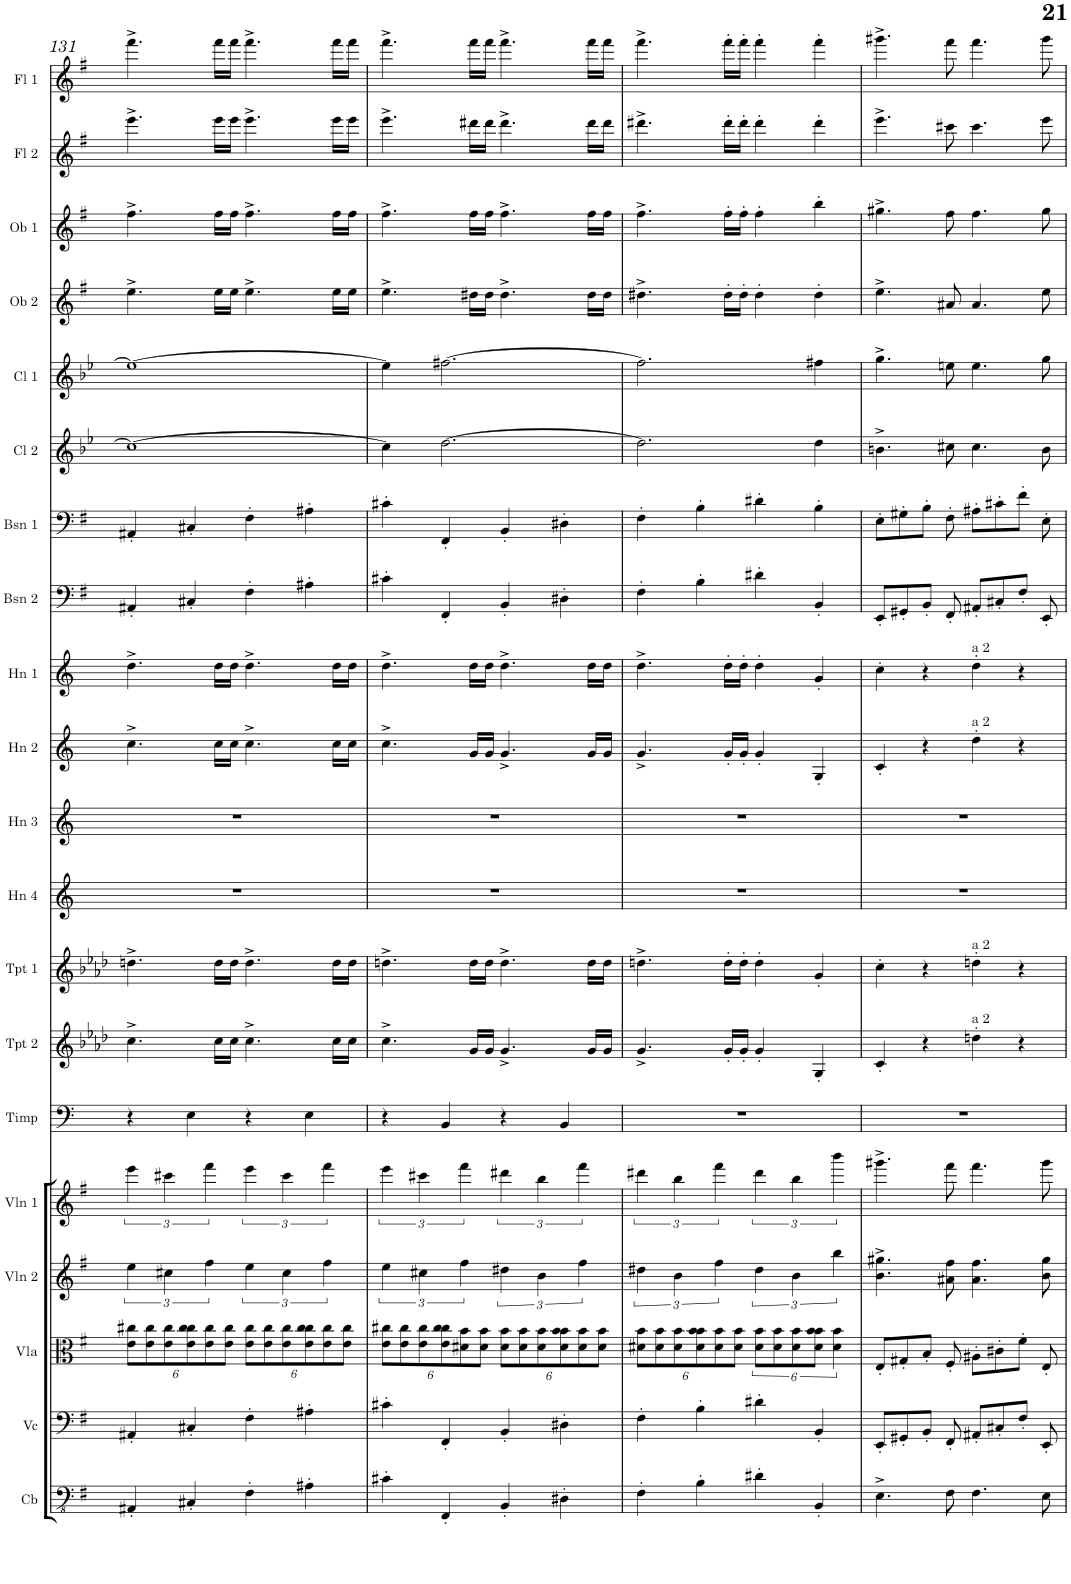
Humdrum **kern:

**kern	**kern	**kern	**kern	**kern	**kern	**kern	**kern	**kern	**kern	**kern	**kern	**kern	**kern	**kern	**kern	**kern	**kern	**kern	**kern
*part20	*part19	*part18	*part17	*part16	*part15	*part14	*part13	*part12	*part11	*part10	*part9	*part8	*part7	*part6	*part5	*part4	*part3	*part2	*part1
*staff20	*staff19	*staff18	*staff17	*staff16	*staff15	*staff14	*staff13	*staff12	*staff11	*staff10	*staff9	*staff8	*staff7	*staff6	*staff5	*staff4	*staff3	*staff2	*staff1
*I"Contrabass	*I"Violoncello	*I"Viola	*I"Violin 2	*I"Violin 1	*I"Timpani	*I"E Trumpet 2	*I"E Trumpet 1	*I"C Horn 4	*I"C Horn 3	*I"E Horn 2	*I"E Horn 1	*I"Bassoon 2	*I"Bassoon 1	*I"A Clarinet 2	*I"A Clarinet 1	*I"Oboe 2	*I"Oboe 1	*I"Flute 2	*I"Flute 1
*I'Cb	*I'Vc	*I'Vla	*I'Vln 2	*I'Vln 1	*I'Timp	*I'Tpt 2	*I'Tpt 1	*I'Hn 4	*I'Hn 3	*I'Hn 2	*I'Hn 1	*I'Bsn 2	*I'Bsn 1	*I'Cl 2	*I'Cl 1	*I'Ob 2	*I'Ob 1	*I'Fl 2	*I'Fl 1
!!LO:PB:g=z
*clefFv4	*clefF4	*clefC3	*clefG2	*clefG2	*clefF4	*clefG2	*clefG2	*clefG2	*clefG2	*clefG2	*clefG2	*clefF4	*clefF4	*clefG2	*clefG2	*clefG2	*clefG2	*clefG2	*clefG2
*Trd7c12	*	*	*	*	*	*Trd-2c-4	*Trd-2c-4	*Trd7c12	*Trd7c12	*Trd5c8	*Trd5c8	*	*	*Trd2c3	*Trd2c3	*	*	*	*
*k[f#]	*k[f#]	*k[f#]	*k[f#]	*k[f#]	*k[]	*k[b-e-a-d-]	*k[b-e-a-d-]	*k[]	*k[]	*k[]	*k[]	*k[f#]	*k[f#]	*k[b-e-]	*k[b-e-]	*k[f#]	*k[f#]	*k[f#]	*k[f#]
*M2/2	*M2/2	*M2/2	*M2/2	*M2/2	*M2/2	*M2/2	*M2/2	*M2/2	*M2/2	*M2/2	*M2/2	*M2/2	*M2/2	*M2/2	*M2/2	*M2/2	*M2/2	*M2/2	*M2/2
*met(c|)	*met(c|)	*met(c|)	*met(c|)	*met(c|)	*met(c|)	*met(c|)	*met(c|)	*met(c|)	*met(c|)	*met(c|)	*met(c|)	*met(c|)	*met(c|)	*met(c|)	*met(c|)	*met(c|)	*met(c|)	*met(c|)	*met(c|)
*	*	*Xbrackettup	*	*	*	*	*	*	*	*	*	*	*	*	*	*	*	*	*
=131	=131	=131	=131	=131	=131	=131	=131	=131	=131	=131	=131	=131	=131	=131	=131	=131	=131	=131	=131
4AAA#X'/	4AA#X'/	12e\ 12cc#X\L	6ee\	6eee\	4r	4.cc^\	4.ddn^\	1r	1r	4.cc^\	4.dd^\	4AA#X'/	4AA#X'/	1cc#_	1ee_	4.ee^\	4.ff#^\	4.eee^\	4.fff#^\
.	.	12e\ 12cc#\	.	.	.	.	.	.	.	.	.	.	.	.	.	.	.	.	.
.	.	12e\ 12cc#\	6cc#X\	6ccc#X\	.	.	.	.	.	.	.	.	.	.	.	.	.	.	.
4CC#X'/	4C#X'/	12e\ 12cc#\ 12cc#\	.	.	4E\	.	.	.	.	.	.	4C#X'/	4C#X'/	.	.	.	.	.	.
.	.	12e\ 12cc#\	6ff#\	6fff#\	.	.	.	.	.	.	.	.	.	.	.	.	.	.	.
.	.	.	.	.	.	16cc\LL	16dd\LL	.	.	16cc\LL	16dd\LL	.	.	.	.	16ee\LL	16ff#\LL	16eee\LL	16fff#\LL
.	.	12e\ 12cc#\J	.	.	.	.	.	.	.	.	.	.	.	.	.	.	.	.	.
.	.	.	.	.	.	16cc\JJ	16dd\JJ	.	.	16cc\JJ	16dd\JJ	.	.	.	.	16ee\JJ	16ff#\JJ	16eee\JJ	16fff#\JJ
4FF#'\	4F#'\	12e\ 12cc#\L	6ee\	6eee\	4r	4.cc^\	4.dd^\	.	.	4.cc^\	4.dd^\	4F#'\	4F#'\	.	.	4.ee^\	4.ff#^\	4.eee^\	4.fff#^\
.	.	12e\ 12cc#\	.	.	.	.	.	.	.	.	.	.	.	.	.	.	.	.	.
.	.	12e\ 12cc#\	6cc#\	6ccc#\	.	.	.	.	.	.	.	.	.	.	.	.	.	.	.
4AA#X'\	4A#X'\	12e\ 12cc#\ 12cc#\	.	.	4E\	.	.	.	.	.	.	4A#X'\	4A#X'\	.	.	.	.	.	.
.	.	12e\ 12cc#\	6ff#\	6fff#\	.	.	.	.	.	.	.	.	.	.	.	.	.	.	.
.	.	.	.	.	.	16cc\LL	16dd\LL	.	.	16cc\LL	16dd\LL	.	.	.	.	16ee\LL	16ff#\LL	16eee\LL	16fff#\LL
.	.	12e\ 12cc#\J	.	.	.	.	.	.	.	.	.	.	.	.	.	.	.	.	.
.	.	.	.	.	.	16cc\JJ	16dd\JJ	.	.	16cc\JJ	16dd\JJ	.	.	.	.	16ee\JJ	16ff#\JJ	16eee\JJ	16fff#\JJ
=132	=132	=132	=132	=132	=132	=132	=132	=132	=132	=132	=132	=132	=132	=132	=132	=132	=132	=132	=132
4C#X'\	4c#X'\	12e\ 12cc#X\L	6ee\	6eee\	4r	4.cc^\	4.ddn^\	1r	1r	4.cc^\	4.dd^\	4c#X'\	4c#X'\	4cc#\]	4ee\]	4.ee^\	4.ff#^\	4.eee^\	4.fff#^\
.	.	12e\ 12cc#\	.	.	.	.	.	.	.	.	.	.	.	.	.	.	.	.	.
.	.	12e\ 12cc#\	6cc#X\	6ccc#X\	.	.	.	.	.	.	.	.	.	.	.	.	.	.	.
4FFF#'/	4FF#'/	12e\ 12cc#\ 12cc#\	.	.	4BB/	.	.	.	.	.	.	4FF#'/	4FF#'/	[2.dd\	[2.ff#X\	.	.	.	.
.	.	12d#X\ 12b\	6ff#\	6fff#\	.	.	.	.	.	.	.	.	.	.	.	.	.	.	.
.	.	.	.	.	.	16g/LL	16dd\LL	.	.	16g/LL	16dd\LL	.	.	.	.	16dd#X\LL	16ff#\LL	16ddd#X\LL	16fff#\LL
.	.	12d#\ 12b\J	.	.	.	.	.	.	.	.	.	.	.	.	.	.	.	.	.
.	.	.	.	.	.	16g/JJ	16dd\JJ	.	.	16g/JJ	16dd\JJ	.	.	.	.	16dd#\JJ	16ff#\JJ	16ddd#\JJ	16fff#\JJ
4BBB'/	4BB'/	12d#\ 12b\L	6dd#X\	6ddd#X\	4r	4.g^/	4.dd^\	.	.	4.g^/	4.dd^\	4BB'/	4BB'/	.	.	4.dd#^\	4.ff#^\	4.ddd#^\	4.fff#^\
.	.	12d#\ 12b\	.	.	.	.	.	.	.	.	.	.	.	.	.	.	.	.	.
.	.	12d#\ 12b\	6b\	6bb\	.	.	.	.	.	.	.	.	.	.	.	.	.	.	.
4DD#X'\	4D#X'\	12d#\ 12b\ 12b\	.	.	4BB/	.	.	.	.	.	.	4D#X'\	4D#X'\	.	.	.	.	.	.
.	.	12d#\ 12b\	6ff#\	6fff#\	.	.	.	.	.	.	.	.	.	.	.	.	.	.	.
.	.	.	.	.	.	16g/LL	16dd\LL	.	.	16g/LL	16dd\LL	.	.	.	.	16dd#\LL	16ff#\LL	16ddd#\LL	16fff#\LL
.	.	12d#\ 12b\J	.	.	.	.	.	.	.	.	.	.	.	.	.	.	.	.	.
.	.	.	.	.	.	16g/JJ	16dd\JJ	.	.	16g/JJ	16dd\JJ	.	.	.	.	16dd#\JJ	16ff#\JJ	16ddd#\JJ	16fff#\JJ
=133	=133	=133	=133	=133	=133	=133	=133	=133	=133	=133	=133	=133	=133	=133	=133	=133	=133	=133	=133
4FF#'\	4F#'\	12d#X\ 12b\L	6dd#X\	6ddd#X\	1r	4.g^/	4.ddn^\	1r	1r	4.g^/	4.dd^\	4F#'\	4F#'\	2.dd\]	2.ff#\]	4.dd#X^\	4.ff#^\	4.ddd#X^\	4.fff#^\
.	.	12d#\ 12b\	.	.	.	.	.	.	.	.	.	.	.	.	.	.	.	.	.
.	.	12d#\ 12b\	6b\	6bb\	.	.	.	.	.	.	.	.	.	.	.	.	.	.	.
4BB'\	4B'\	12d#\ 12b\ 12b\	.	.	.	.	.	.	.	.	.	4B'\	4B'\	.	.	.	.	.	.
.	.	12d#\ 12b\	6ff#\	6fff#\	.	.	.	.	.	.	.	.	.	.	.	.	.	.	.
.	.	.	.	.	.	16g'/LL	16dd'\LL	.	.	16g'/LL	16dd'\LL	.	.	.	.	16dd#'\LL	16ff#'\LL	16ddd#'\LL	16fff#'\LL
.	.	12d#\ 12b\J	.	.	.	.	.	.	.	.	.	.	.	.	.	.	.	.	.
.	.	.	.	.	.	16g'/JJ	16dd'\JJ	.	.	16g'/JJ	16dd'\JJ	.	.	.	.	16dd#'\JJ	16ff#'\JJ	16ddd#'\JJ	16fff#'\JJ
*	*	*brackettup	*	*	*	*	*	*	*	*	*	*	*	*	*	*	*	*	*
4D#X'\	4d#X'\	12d#\ 12b\L	6dd#\	6ddd#\	.	4g'/	4dd'\	.	.	4g'/	4dd'\	4d#X'\	4d#X'\	.	.	4dd#'\	4ff#'\	4ddd#'\	4fff#'\
.	.	12d#\ 12b\	.	.	.	.	.	.	.	.	.	.	.	.	.	.	.	.	.
.	.	12d#\ 12b\	6b\	6bb\	.	.	.	.	.	.	.	.	.	.	.	.	.	.	.
4BBB'/	4BB'/	12d#\ 12b\ 12b\J	.	.	.	4G'/	4g'/	.	.	4G'/	4g'/	4BB'/	4B'\	4dd\	4ff#X\	4dd#'\	4bb'\	4ddd#'\	4fff#'\
.	.	6d#\ 6b\	6bb\	6bbb\	.	.	.	.	.	.	.	.	.	.	.	.	.	.	.
=134	=134	=134	=134	=134	=134	=134	=134	=134	=134	=134	=134	=134	=134	=134	=134	=134	=134	=134	=134
4.EE^\	8EE'/L	8E'/L	4.b\^ 4.gg#X\^	4.ggg#X^\	1r	4c'/	4cc'\	1r	1r	4c'/	4cc'\	8EE'/L	8E'\L	4.bn^\	4.gg^\	4.ee^\	4.gg#X^\	4.eee^\	4.ggg#X^\
.	8GG#X'/	8G#X'/	.	.	.	.	.	.	.	.	.	8GG#X'/	8G#X'\	.	.	.	.	.	.
.	8BB'/J	8B'/J	.	.	.	4r	4r	.	.	4r	4r	8BB'/J	8B'\J	.	.	.	.	.	.
8FF#\	8FF#'/	8F#'/	8a#X\ 8ff#\	8fff#\	.	.	.	.	.	.	.	8FF#'/	8F#'\	8cc#X\	8een\	8a#X/	8ff#\	8ccc#X\	8fff#\
!	!	!	!	!	!	!	!	!	!	!	!LO:TX:a:t=a 2	!	!	!	!	!	!	!	!
!	!	!	!	!	!	!	!	!	!	!LO:TX:a:t=a 2	!	!	!	!	!	!	!	!	!
!	!	!	!	!	!	!	!LO:TX:a:t=a 2	!	!	!	!	!	!	!	!	!	!	!	!
!	!	!	!	!	!	!LO:TX:a:t=a 2	!	!	!	!	!	!	!	!	!	!	!	!	!
4.FF#\	8AA#X'/L	8A#X'\L	4.a#\ 4.ff#\	4.fff#\	.	4ddn'\	4ddn'\	.	.	4dd'\	4dd'\	8AA#X'/L	8A#X'\L	4.cc#\	4.ee\	4.a#/	4.ff#\	4.ccc#\	4.fff#\
.	8C#X'/	8c#X'\	.	.	.	.	.	.	.	.	.	8C#X'/	8c#X'\	.	.	.	.	.	.
.	8F#'/J	8f#'\J	.	.	.	4r	4r	.	.	4r	4r	8F#'/J	8f#'\J	.	.	.	.	.	.
8EE\	8EE'/	8E'/	8b\ 8gg#\	8ggg#\	.	.	.	.	.	.	.	8EE'/	8E'\	8b\	8gg\	8ee\	8gg#\	8eee\	8ggg#\
=	=	=	=	=	=	=	=	=	=	=	=	=	=	=	=	=	=	=	=
*-	*-	*-	*-	*-	*-	*-	*-	*-	*-	*-	*-	*-	*-	*-	*-	*-	*-	*-	*-
